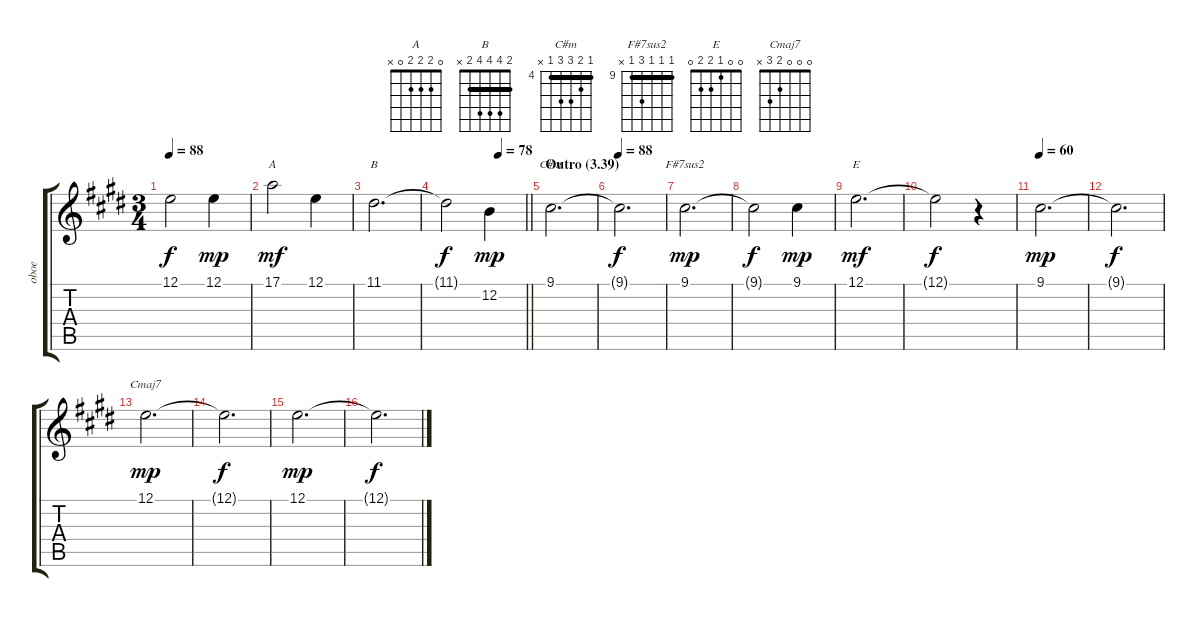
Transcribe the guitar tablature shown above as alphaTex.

\track ("oboe" "oboe") {instrument oboe}
\staff {score tabs}
\tuning (E4 B3 G3 D3 A2 E2) {hide}
\chord ("A" 0 2 2 2 0 x)
\chord ("B" 2 4 4 4 2 x) {barre 2}
\chord ("C#m" 4 5 6 6 4 x) {firstfret 4 barre 4}
\chord ("F#7sus2" 9 9 9 11 9 x) {firstfret 9 barre 9}
\chord ("E" 0 0 1 2 2 0)
\chord ("Cmaj7" 0 0 0 2 3 x)
\ts (3 4)
\tempo 88
\clef g2
\ks e
12.1{t}.2{dy f} 12.1.4{dy mp} |
17.1.2{ch "A" dy mf} 12.1.4 |
11.1.2{d ch "B"} |
\tempo (78 0.6666666666666666)
\barLineRight lightlight
11.1{t}.2{dy f} 12.2.4{dy mp} |
\section ("" "Outro (3.39)")
9.1.2{d ch "C#m"} |
\tempo 88
9.1{t}.2{d dy f} |
9.1.2{d ch "F#7sus2" dy mp} |
9.1{t}.2{dy f} 9.1.4{dy mp} |
12.1.2{d ch "E" dy mf} |
12.1{t}.2{dy f} r.4 |
\tempo 60
9.1.2{d dy mp} |
9.1{t}.2{d dy f} |
12.1.2{d ch "Cmaj7" dy mp} |
12.1{t}.2{d dy f} |
12.1.2{d dy mp} |
12.1{t}.2{d dy f}
